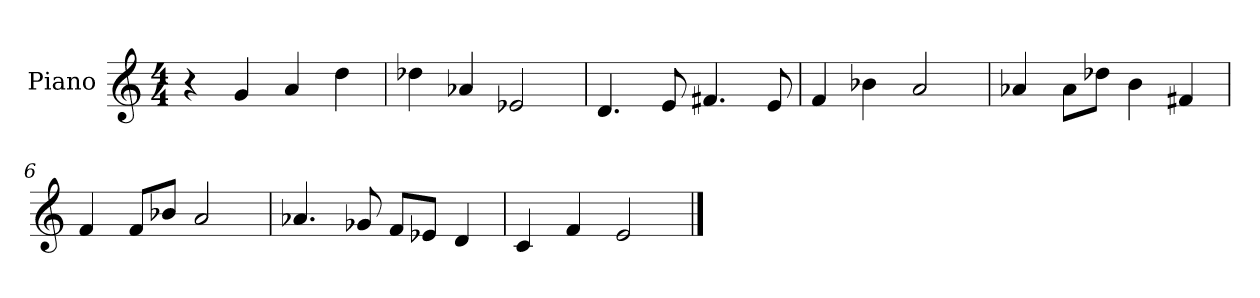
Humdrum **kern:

**kern
*part1
*staff1
*I"Piano
*I'Pno.
*clefG2
*k[]
*M4/4
=1
4r
4g/
4a/
4dd\
=2
4dd-X\
4a-X/
2e-X/
=3
4.d/
8e/
4.f#X/
8e/
=4
4f/
4b-X\
2a/
=5
4a-X/
8a-\L
8dd-X\J
4b\
4f#X/
=6
4f/
8f/L
8b-X/J
2a/
=7
4.a-X/
8g-X/
8f/L
8e-X/J
4d/
=8
4c/
4f/
2e/
==
*-
